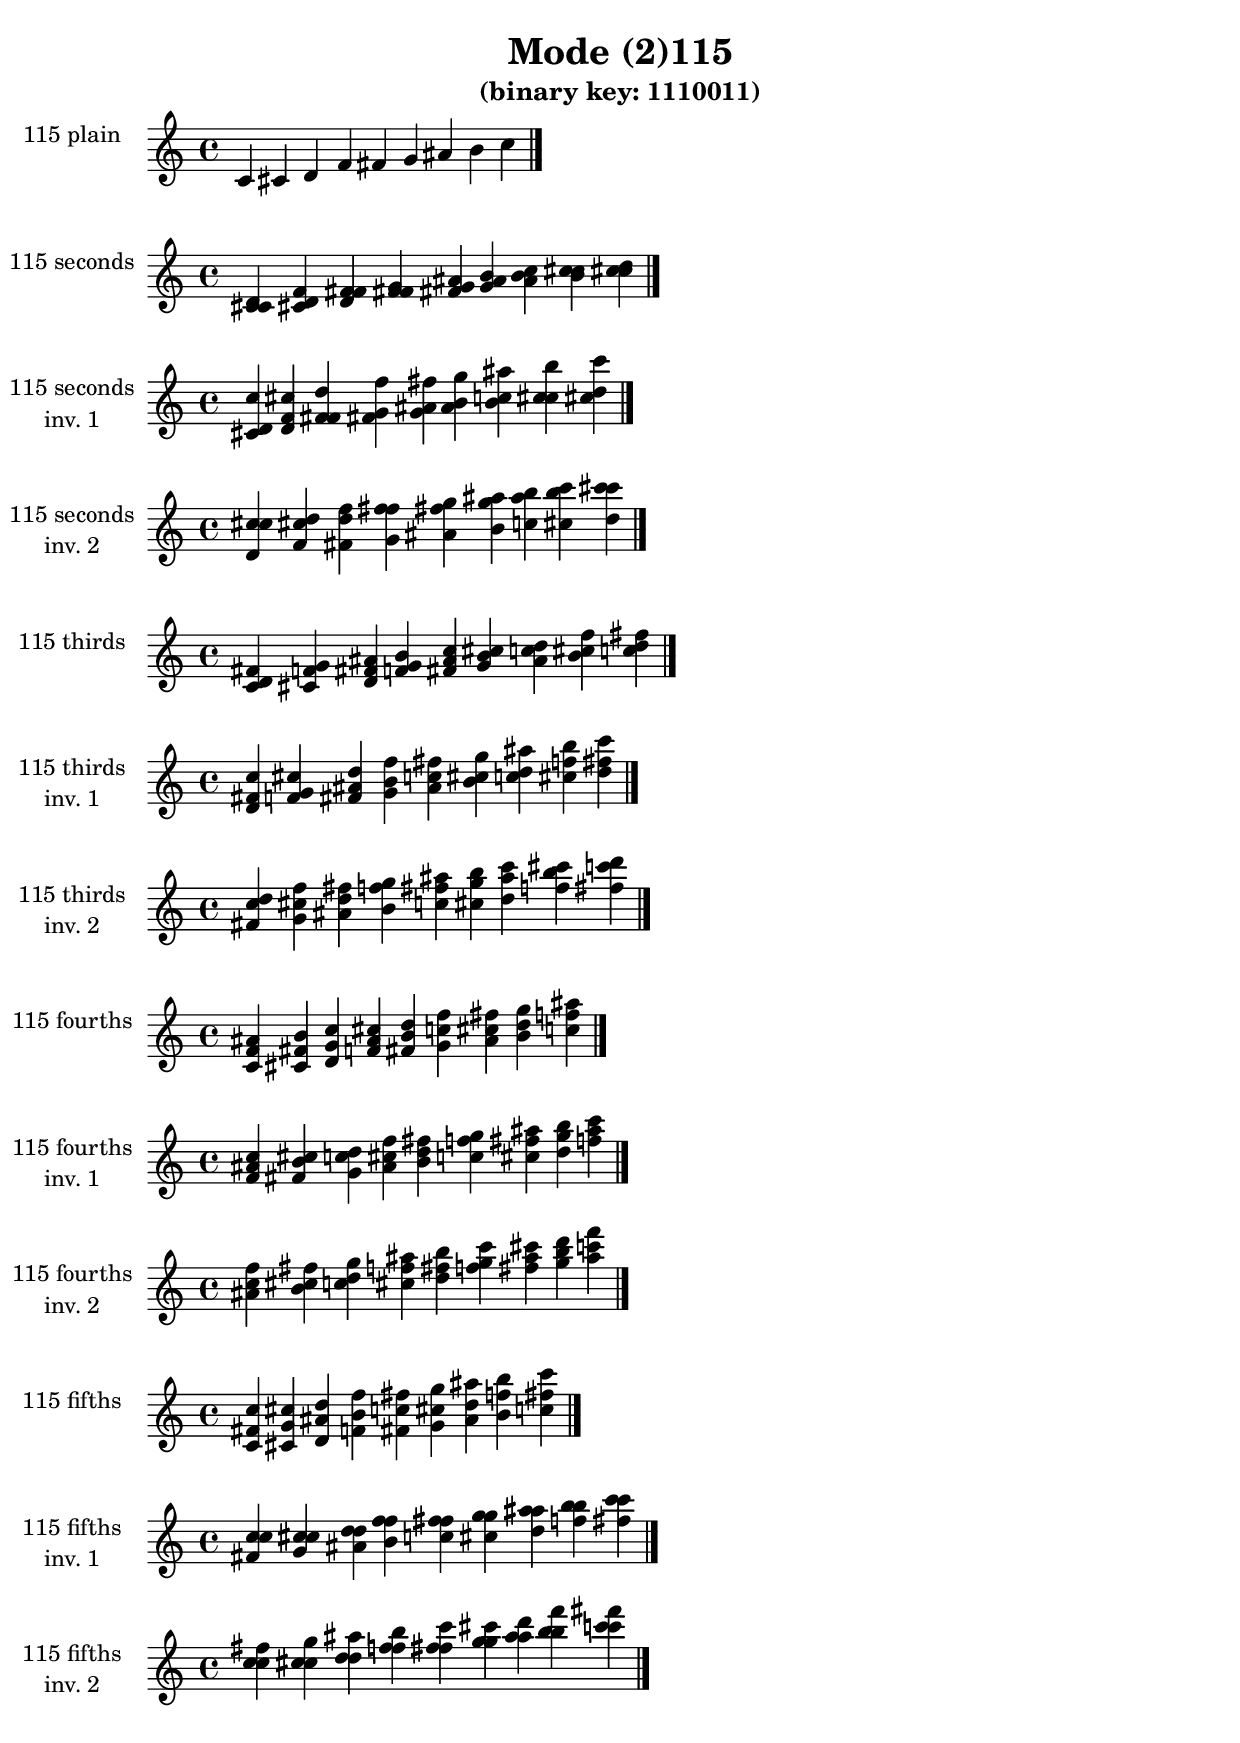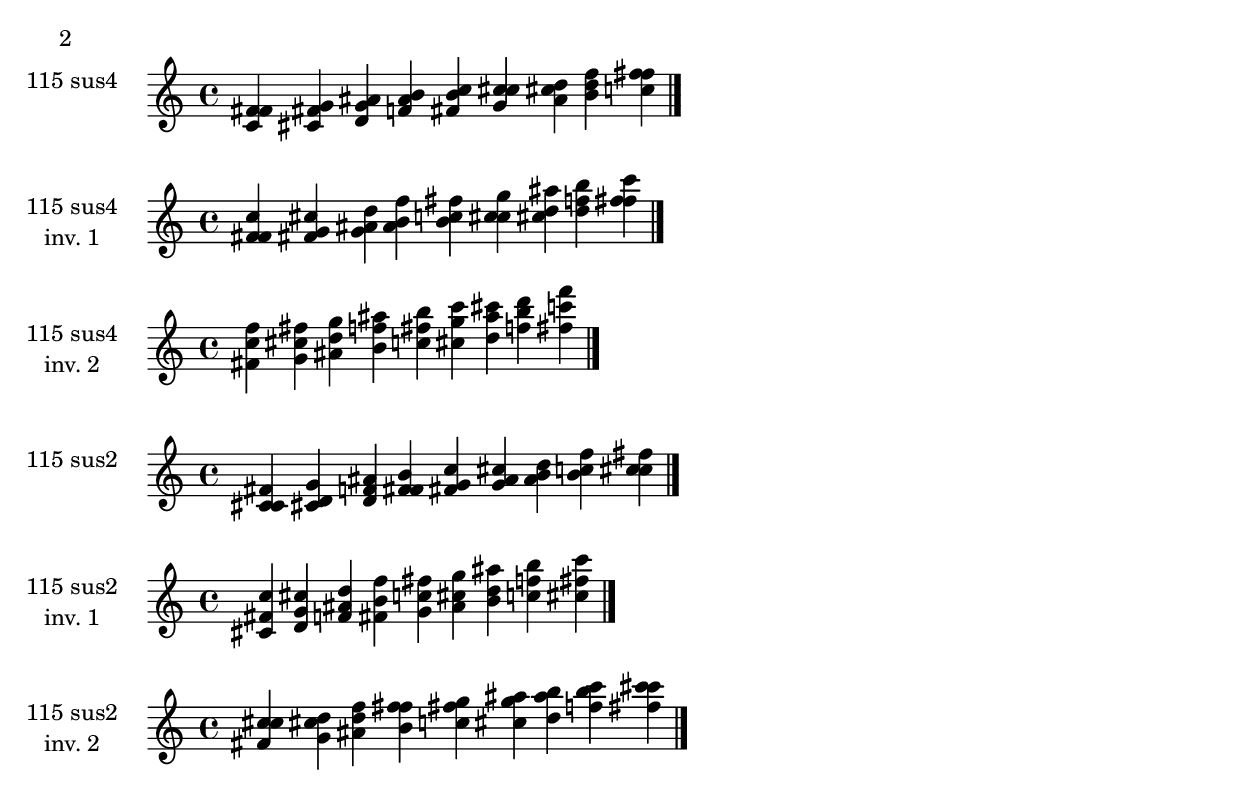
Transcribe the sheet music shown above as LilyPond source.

\version "2.19.0"

\header {
  title = "Mode (2)115"
  subtitle = "(binary key: 1110011)"
 %% Remove default LilyPond tagline
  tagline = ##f
}

\paper {
  #(set-paper-size "a4")
}

global = {
  \key c \major
  \time 4/4
  \tempo 4=100
}

\book {
  \score {
    \new Staff \with {
      instrumentName =  \markup { \column {
         \hcenter-in #14 \line { 115 plain }
         \hcenter-in #14 \line {  } } }
      midiInstrument = "oboe"
    } { \accidentalStyle "default"
        \cadenzaOn c' cis' d' f' fis' g' ais' b' c''  \cadenzaOff \bar "|." }
    \layout { }
  }
  \score {
    \new Staff \with {
      instrumentName =  \markup { \column {
         \hcenter-in #14 \line { 115 seconds }
         \hcenter-in #14 \line {  } } }
      midiInstrument = "oboe"
    } { \accidentalStyle "default"
        \cadenzaOn <c' cis' d'> <cis' d' f'> <d' f' fis'> <f' fis' g'> <fis' g' ais'> <g' ais' b'> <ais' b' c''> <b' c'' cis''> <c'' cis'' d''>  \cadenzaOff \bar "|." }
    \layout { }
  }
  \score {
    \new Staff \with {
      instrumentName =  \markup { \column {
         \hcenter-in #14 \line { 115 seconds }
         \hcenter-in #14 \line { inv. 1 } } }
      midiInstrument = "oboe"
    } { \accidentalStyle "default"
        \cadenzaOn <cis' d' c''> <d' f' cis''> <f' fis' d''> <fis' g' f''> <g' ais' fis''> <ais' b' g''> <b' c'' ais''> <c'' cis'' b''> <cis'' d'' c'''>  \cadenzaOff \bar "|." }
    \layout { }
  }
  \score {
    \new Staff \with {
      instrumentName =  \markup { \column {
         \hcenter-in #14 \line { 115 seconds }
         \hcenter-in #14 \line { inv. 2 } } }
      midiInstrument = "oboe"
    } { \accidentalStyle "default"
        \cadenzaOn <d' c'' cis''> <f' cis'' d''> <fis' d'' f''> <g' f'' fis''> <ais' fis'' g''> <b' g'' ais''> <c'' ais'' b''> <cis'' b'' c'''> <d'' c''' cis'''>  \cadenzaOff \bar "|." }
    \layout { }
  }
  \score {
    \new Staff \with {
      instrumentName =  \markup { \column {
         \hcenter-in #14 \line { 115 thirds }
         \hcenter-in #14 \line {  } } }
      midiInstrument = "oboe"
    } { \accidentalStyle "default"
        \cadenzaOn <c' d' fis'> <cis' f' g'> <d' fis' ais'> <f' g' b'> <fis' ais' c''> <g' b' cis''> <ais' c'' d''> <b' cis'' f''> <c'' d'' fis''>  \cadenzaOff \bar "|." }
    \layout { }
  }
  \score {
    \new Staff \with {
      instrumentName =  \markup { \column {
         \hcenter-in #14 \line { 115 thirds }
         \hcenter-in #14 \line { inv. 1 } } }
      midiInstrument = "oboe"
    } { \accidentalStyle "default"
        \cadenzaOn <d' fis' c''> <f' g' cis''> <fis' ais' d''> <g' b' f''> <ais' c'' fis''> <b' cis'' g''> <c'' d'' ais''> <cis'' f'' b''> <d'' fis'' c'''>  \cadenzaOff \bar "|." }
    \layout { }
  }
  \score {
    \new Staff \with {
      instrumentName =  \markup { \column {
         \hcenter-in #14 \line { 115 thirds }
         \hcenter-in #14 \line { inv. 2 } } }
      midiInstrument = "oboe"
    } { \accidentalStyle "default"
        \cadenzaOn <fis' c'' d''> <g' cis'' f''> <ais' d'' fis''> <b' f'' g''> <c'' fis'' ais''> <cis'' g'' b''> <d'' ais'' c'''> <f'' b'' cis'''> <fis'' c''' d'''>  \cadenzaOff \bar "|." }
    \layout { }
  }
  \score {
    \new Staff \with {
      instrumentName =  \markup { \column {
         \hcenter-in #14 \line { 115 fourths }
         \hcenter-in #14 \line {  } } }
      midiInstrument = "oboe"
    } { \accidentalStyle "default"
        \cadenzaOn <c' f' ais'> <cis' fis' b'> <d' g' c''> <f' ais' cis''> <fis' b' d''> <g' c'' f''> <ais' cis'' fis''> <b' d'' g''> <c'' f'' ais''>  \cadenzaOff \bar "|." }
    \layout { }
  }
  \score {
    \new Staff \with {
      instrumentName =  \markup { \column {
         \hcenter-in #14 \line { 115 fourths }
         \hcenter-in #14 \line { inv. 1 } } }
      midiInstrument = "oboe"
    } { \accidentalStyle "default"
        \cadenzaOn <f' ais' c''> <fis' b' cis''> <g' c'' d''> <ais' cis'' f''> <b' d'' fis''> <c'' f'' g''> <cis'' fis'' ais''> <d'' g'' b''> <f'' ais'' c'''>  \cadenzaOff \bar "|." }
    \layout { }
  }
  \score {
    \new Staff \with {
      instrumentName =  \markup { \column {
         \hcenter-in #14 \line { 115 fourths }
         \hcenter-in #14 \line { inv. 2 } } }
      midiInstrument = "oboe"
    } { \accidentalStyle "default"
        \cadenzaOn <ais' c'' f''> <b' cis'' fis''> <c'' d'' g''> <cis'' f'' ais''> <d'' fis'' b''> <f'' g'' c'''> <fis'' ais'' cis'''> <g'' b'' d'''> <ais'' c''' f'''>  \cadenzaOff \bar "|." }
    \layout { }
  }
  \score {
    \new Staff \with {
      instrumentName =  \markup { \column {
         \hcenter-in #14 \line { 115 fifths }
         \hcenter-in #14 \line {  } } }
      midiInstrument = "oboe"
    } { \accidentalStyle "default"
        \cadenzaOn <c' fis' c''> <cis' g' cis''> <d' ais' d''> <f' b' f''> <fis' c'' fis''> <g' cis'' g''> <ais' d'' ais''> <b' f'' b''> <c'' fis'' c'''>  \cadenzaOff \bar "|." }
    \layout { }
  }
  \score {
    \new Staff \with {
      instrumentName =  \markup { \column {
         \hcenter-in #14 \line { 115 fifths }
         \hcenter-in #14 \line { inv. 1 } } }
      midiInstrument = "oboe"
    } { \accidentalStyle "default"
        \cadenzaOn <fis' c'' c''> <g' cis'' cis''> <ais' d'' d''> <b' f'' f''> <c'' fis'' fis''> <cis'' g'' g''> <d'' ais'' ais''> <f'' b'' b''> <fis'' c''' c'''>  \cadenzaOff \bar "|." }
    \layout { }
  }
  \score {
    \new Staff \with {
      instrumentName =  \markup { \column {
         \hcenter-in #14 \line { 115 fifths }
         \hcenter-in #14 \line { inv. 2 } } }
      midiInstrument = "oboe"
    } { \accidentalStyle "default"
        \cadenzaOn <c'' c'' fis''> <cis'' cis'' g''> <d'' d'' ais''> <f'' f'' b''> <fis'' fis'' c'''> <g'' g'' cis'''> <ais'' ais'' d'''> <b'' b'' f'''> <c''' c''' fis'''>  \cadenzaOff \bar "|." }
    \layout { }
  }
  \score {
    \new Staff \with {
      instrumentName =  \markup { \column {
         \hcenter-in #14 \line { 115 sus4 }
         \hcenter-in #14 \line {  } } }
      midiInstrument = "oboe"
    } { \accidentalStyle "default"
        \cadenzaOn <c' f' fis'> <cis' fis' g'> <d' g' ais'> <f' ais' b'> <fis' b' c''> <g' c'' cis''> <ais' cis'' d''> <b' d'' f''> <c'' f'' fis''>  \cadenzaOff \bar "|." }
    \layout { }
  }
  \score {
    \new Staff \with {
      instrumentName =  \markup { \column {
         \hcenter-in #14 \line { 115 sus4 }
         \hcenter-in #14 \line { inv. 1 } } }
      midiInstrument = "oboe"
    } { \accidentalStyle "default"
        \cadenzaOn <f' fis' c''> <fis' g' cis''> <g' ais' d''> <ais' b' f''> <b' c'' fis''> <c'' cis'' g''> <cis'' d'' ais''> <d'' f'' b''> <f'' fis'' c'''>  \cadenzaOff \bar "|." }
    \layout { }
  }
  \score {
    \new Staff \with {
      instrumentName =  \markup { \column {
         \hcenter-in #14 \line { 115 sus4 }
         \hcenter-in #14 \line { inv. 2 } } }
      midiInstrument = "oboe"
    } { \accidentalStyle "default"
        \cadenzaOn <fis' c'' f''> <g' cis'' fis''> <ais' d'' g''> <b' f'' ais''> <c'' fis'' b''> <cis'' g'' c'''> <d'' ais'' cis'''> <f'' b'' d'''> <fis'' c''' f'''>  \cadenzaOff \bar "|." }
    \layout { }
  }
  \score {
    \new Staff \with {
      instrumentName =  \markup { \column {
         \hcenter-in #14 \line { 115 sus2 }
         \hcenter-in #14 \line {  } } }
      midiInstrument = "oboe"
    } { \accidentalStyle "default"
        \cadenzaOn <c' cis' fis'> <cis' d' g'> <d' f' ais'> <f' fis' b'> <fis' g' c''> <g' ais' cis''> <ais' b' d''> <b' c'' f''> <c'' cis'' fis''>  \cadenzaOff \bar "|." }
    \layout { }
  }
  \score {
    \new Staff \with {
      instrumentName =  \markup { \column {
         \hcenter-in #14 \line { 115 sus2 }
         \hcenter-in #14 \line { inv. 1 } } }
      midiInstrument = "oboe"
    } { \accidentalStyle "default"
        \cadenzaOn <cis' fis' c''> <d' g' cis''> <f' ais' d''> <fis' b' f''> <g' c'' fis''> <ais' cis'' g''> <b' d'' ais''> <c'' f'' b''> <cis'' fis'' c'''>  \cadenzaOff \bar "|." }
    \layout { }
  }
  \score {
    \new Staff \with {
      instrumentName =  \markup { \column {
         \hcenter-in #14 \line { 115 sus2 }
         \hcenter-in #14 \line { inv. 2 } } }
      midiInstrument = "oboe"
    } { \accidentalStyle "default"
        \cadenzaOn <fis' c'' cis''> <g' cis'' d''> <ais' d'' f''> <b' f'' fis''> <c'' fis'' g''> <cis'' g'' ais''> <d'' ais'' b''> <f'' b'' c'''> <fis'' c''' cis'''>  \cadenzaOff \bar "|." }
    \layout { }
  }
}

\book {
  \bookOutputSuffix "plain_"
  \score {
    \new Staff \with {
      instrumentName =  \markup { \column {
         \hcenter-in #14 \line { 115 plain }
         \hcenter-in #14 \line {  } } }
      midiInstrument = "oboe"
    } { \accidentalStyle "default"
        \cadenzaOn c' cis' d' f' fis' g' ais' b' c''  \cadenzaOff \bar "|." }
    \midi { }
  }
}
\book {
  \bookOutputSuffix "seconds_"
  \score {
    \new Staff \with {
      instrumentName =  \markup { \column {
         \hcenter-in #14 \line { 115 seconds }
         \hcenter-in #14 \line {  } } }
      midiInstrument = "oboe"
    } { \accidentalStyle "default"
        \cadenzaOn <c' cis' d'> <cis' d' f'> <d' f' fis'> <f' fis' g'> <fis' g' ais'> <g' ais' b'> <ais' b' c''> <b' c'' cis''> <c'' cis'' d''>  \cadenzaOff \bar "|." }
    \midi { }
  }
}
\book {
  \bookOutputSuffix "seconds_inv. 1"
  \score {
    \new Staff \with {
      instrumentName =  \markup { \column {
         \hcenter-in #14 \line { 115 seconds }
         \hcenter-in #14 \line { inv. 1 } } }
      midiInstrument = "oboe"
    } { \accidentalStyle "default"
        \cadenzaOn <cis' d' c''> <d' f' cis''> <f' fis' d''> <fis' g' f''> <g' ais' fis''> <ais' b' g''> <b' c'' ais''> <c'' cis'' b''> <cis'' d'' c'''>  \cadenzaOff \bar "|." }
    \midi { }
  }
}
\book {
  \bookOutputSuffix "seconds_inv. 2"
  \score {
    \new Staff \with {
      instrumentName =  \markup { \column {
         \hcenter-in #14 \line { 115 seconds }
         \hcenter-in #14 \line { inv. 2 } } }
      midiInstrument = "oboe"
    } { \accidentalStyle "default"
        \cadenzaOn <d' c'' cis''> <f' cis'' d''> <fis' d'' f''> <g' f'' fis''> <ais' fis'' g''> <b' g'' ais''> <c'' ais'' b''> <cis'' b'' c'''> <d'' c''' cis'''>  \cadenzaOff \bar "|." }
    \midi { }
  }
}
\book {
  \bookOutputSuffix "thirds_"
  \score {
    \new Staff \with {
      instrumentName =  \markup { \column {
         \hcenter-in #14 \line { 115 thirds }
         \hcenter-in #14 \line {  } } }
      midiInstrument = "oboe"
    } { \accidentalStyle "default"
        \cadenzaOn <c' d' fis'> <cis' f' g'> <d' fis' ais'> <f' g' b'> <fis' ais' c''> <g' b' cis''> <ais' c'' d''> <b' cis'' f''> <c'' d'' fis''>  \cadenzaOff \bar "|." }
    \midi { }
  }
}
\book {
  \bookOutputSuffix "thirds_inv. 1"
  \score {
    \new Staff \with {
      instrumentName =  \markup { \column {
         \hcenter-in #14 \line { 115 thirds }
         \hcenter-in #14 \line { inv. 1 } } }
      midiInstrument = "oboe"
    } { \accidentalStyle "default"
        \cadenzaOn <d' fis' c''> <f' g' cis''> <fis' ais' d''> <g' b' f''> <ais' c'' fis''> <b' cis'' g''> <c'' d'' ais''> <cis'' f'' b''> <d'' fis'' c'''>  \cadenzaOff \bar "|." }
    \midi { }
  }
}
\book {
  \bookOutputSuffix "thirds_inv. 2"
  \score {
    \new Staff \with {
      instrumentName =  \markup { \column {
         \hcenter-in #14 \line { 115 thirds }
         \hcenter-in #14 \line { inv. 2 } } }
      midiInstrument = "oboe"
    } { \accidentalStyle "default"
        \cadenzaOn <fis' c'' d''> <g' cis'' f''> <ais' d'' fis''> <b' f'' g''> <c'' fis'' ais''> <cis'' g'' b''> <d'' ais'' c'''> <f'' b'' cis'''> <fis'' c''' d'''>  \cadenzaOff \bar "|." }
    \midi { }
  }
}
\book {
  \bookOutputSuffix "fourths_"
  \score {
    \new Staff \with {
      instrumentName =  \markup { \column {
         \hcenter-in #14 \line { 115 fourths }
         \hcenter-in #14 \line {  } } }
      midiInstrument = "oboe"
    } { \accidentalStyle "default"
        \cadenzaOn <c' f' ais'> <cis' fis' b'> <d' g' c''> <f' ais' cis''> <fis' b' d''> <g' c'' f''> <ais' cis'' fis''> <b' d'' g''> <c'' f'' ais''>  \cadenzaOff \bar "|." }
    \midi { }
  }
}
\book {
  \bookOutputSuffix "fourths_inv. 1"
  \score {
    \new Staff \with {
      instrumentName =  \markup { \column {
         \hcenter-in #14 \line { 115 fourths }
         \hcenter-in #14 \line { inv. 1 } } }
      midiInstrument = "oboe"
    } { \accidentalStyle "default"
        \cadenzaOn <f' ais' c''> <fis' b' cis''> <g' c'' d''> <ais' cis'' f''> <b' d'' fis''> <c'' f'' g''> <cis'' fis'' ais''> <d'' g'' b''> <f'' ais'' c'''>  \cadenzaOff \bar "|." }
    \midi { }
  }
}
\book {
  \bookOutputSuffix "fourths_inv. 2"
  \score {
    \new Staff \with {
      instrumentName =  \markup { \column {
         \hcenter-in #14 \line { 115 fourths }
         \hcenter-in #14 \line { inv. 2 } } }
      midiInstrument = "oboe"
    } { \accidentalStyle "default"
        \cadenzaOn <ais' c'' f''> <b' cis'' fis''> <c'' d'' g''> <cis'' f'' ais''> <d'' fis'' b''> <f'' g'' c'''> <fis'' ais'' cis'''> <g'' b'' d'''> <ais'' c''' f'''>  \cadenzaOff \bar "|." }
    \midi { }
  }
}
\book {
  \bookOutputSuffix "fifths_"
  \score {
    \new Staff \with {
      instrumentName =  \markup { \column {
         \hcenter-in #14 \line { 115 fifths }
         \hcenter-in #14 \line {  } } }
      midiInstrument = "oboe"
    } { \accidentalStyle "default"
        \cadenzaOn <c' fis' c''> <cis' g' cis''> <d' ais' d''> <f' b' f''> <fis' c'' fis''> <g' cis'' g''> <ais' d'' ais''> <b' f'' b''> <c'' fis'' c'''>  \cadenzaOff \bar "|." }
    \midi { }
  }
}
\book {
  \bookOutputSuffix "fifths_inv. 1"
  \score {
    \new Staff \with {
      instrumentName =  \markup { \column {
         \hcenter-in #14 \line { 115 fifths }
         \hcenter-in #14 \line { inv. 1 } } }
      midiInstrument = "oboe"
    } { \accidentalStyle "default"
        \cadenzaOn <fis' c'' c''> <g' cis'' cis''> <ais' d'' d''> <b' f'' f''> <c'' fis'' fis''> <cis'' g'' g''> <d'' ais'' ais''> <f'' b'' b''> <fis'' c''' c'''>  \cadenzaOff \bar "|." }
    \midi { }
  }
}
\book {
  \bookOutputSuffix "fifths_inv. 2"
  \score {
    \new Staff \with {
      instrumentName =  \markup { \column {
         \hcenter-in #14 \line { 115 fifths }
         \hcenter-in #14 \line { inv. 2 } } }
      midiInstrument = "oboe"
    } { \accidentalStyle "default"
        \cadenzaOn <c'' c'' fis''> <cis'' cis'' g''> <d'' d'' ais''> <f'' f'' b''> <fis'' fis'' c'''> <g'' g'' cis'''> <ais'' ais'' d'''> <b'' b'' f'''> <c''' c''' fis'''>  \cadenzaOff \bar "|." }
    \midi { }
  }
}
\book {
  \bookOutputSuffix "sus4_"
  \score {
    \new Staff \with {
      instrumentName =  \markup { \column {
         \hcenter-in #14 \line { 115 sus4 }
         \hcenter-in #14 \line {  } } }
      midiInstrument = "oboe"
    } { \accidentalStyle "default"
        \cadenzaOn <c' f' fis'> <cis' fis' g'> <d' g' ais'> <f' ais' b'> <fis' b' c''> <g' c'' cis''> <ais' cis'' d''> <b' d'' f''> <c'' f'' fis''>  \cadenzaOff \bar "|." }
    \midi { }
  }
}
\book {
  \bookOutputSuffix "sus4_inv. 1"
  \score {
    \new Staff \with {
      instrumentName =  \markup { \column {
         \hcenter-in #14 \line { 115 sus4 }
         \hcenter-in #14 \line { inv. 1 } } }
      midiInstrument = "oboe"
    } { \accidentalStyle "default"
        \cadenzaOn <f' fis' c''> <fis' g' cis''> <g' ais' d''> <ais' b' f''> <b' c'' fis''> <c'' cis'' g''> <cis'' d'' ais''> <d'' f'' b''> <f'' fis'' c'''>  \cadenzaOff \bar "|." }
    \midi { }
  }
}
\book {
  \bookOutputSuffix "sus4_inv. 2"
  \score {
    \new Staff \with {
      instrumentName =  \markup { \column {
         \hcenter-in #14 \line { 115 sus4 }
         \hcenter-in #14 \line { inv. 2 } } }
      midiInstrument = "oboe"
    } { \accidentalStyle "default"
        \cadenzaOn <fis' c'' f''> <g' cis'' fis''> <ais' d'' g''> <b' f'' ais''> <c'' fis'' b''> <cis'' g'' c'''> <d'' ais'' cis'''> <f'' b'' d'''> <fis'' c''' f'''>  \cadenzaOff \bar "|." }
    \midi { }
  }
}
\book {
  \bookOutputSuffix "sus2_"
  \score {
    \new Staff \with {
      instrumentName =  \markup { \column {
         \hcenter-in #14 \line { 115 sus2 }
         \hcenter-in #14 \line {  } } }
      midiInstrument = "oboe"
    } { \accidentalStyle "default"
        \cadenzaOn <c' cis' fis'> <cis' d' g'> <d' f' ais'> <f' fis' b'> <fis' g' c''> <g' ais' cis''> <ais' b' d''> <b' c'' f''> <c'' cis'' fis''>  \cadenzaOff \bar "|." }
    \midi { }
  }
}
\book {
  \bookOutputSuffix "sus2_inv. 1"
  \score {
    \new Staff \with {
      instrumentName =  \markup { \column {
         \hcenter-in #14 \line { 115 sus2 }
         \hcenter-in #14 \line { inv. 1 } } }
      midiInstrument = "oboe"
    } { \accidentalStyle "default"
        \cadenzaOn <cis' fis' c''> <d' g' cis''> <f' ais' d''> <fis' b' f''> <g' c'' fis''> <ais' cis'' g''> <b' d'' ais''> <c'' f'' b''> <cis'' fis'' c'''>  \cadenzaOff \bar "|." }
    \midi { }
  }
}
\book {
  \bookOutputSuffix "sus2_inv. 2"
  \score {
    \new Staff \with {
      instrumentName =  \markup { \column {
         \hcenter-in #14 \line { 115 sus2 }
         \hcenter-in #14 \line { inv. 2 } } }
      midiInstrument = "oboe"
    } { \accidentalStyle "default"
        \cadenzaOn <fis' c'' cis''> <g' cis'' d''> <ais' d'' f''> <b' f'' fis''> <c'' fis'' g''> <cis'' g'' ais''> <d'' ais'' b''> <f'' b'' c'''> <fis'' c''' cis'''>  \cadenzaOff \bar "|." }
    \midi { }
  }
}
